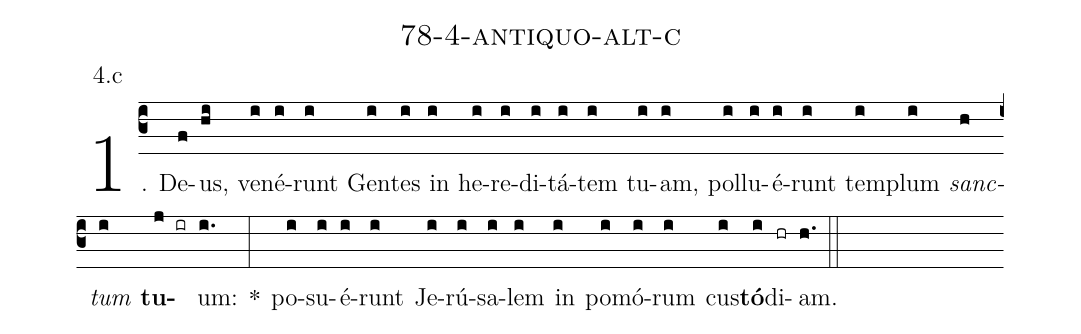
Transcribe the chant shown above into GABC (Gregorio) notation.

name: 78-4-antiquo-alt-c;
annotation: 4.c;
%%
(c3)1. De(f)us,(hi) ve(i)né(i)runt(i) Gen(i)tes(i) in(i) he(i)re(i)di(i)tá(i)tem(i) tu(i)am,(i) pol(i)lu(i)é(i)runt(i) tem(i)plum(i) <i>sanc</i>(h)<i>tum</i>(i) <b>tu</b>(j ir)um:(i.) *(:) po(i)su(i)é(i)runt(i) Je(i)rú(i)sa(i)lem(i) in(i) po(i)mó(i)rum(i) cus(i)<b>tó</b>(i)di(hr)am.(h.) (::)
